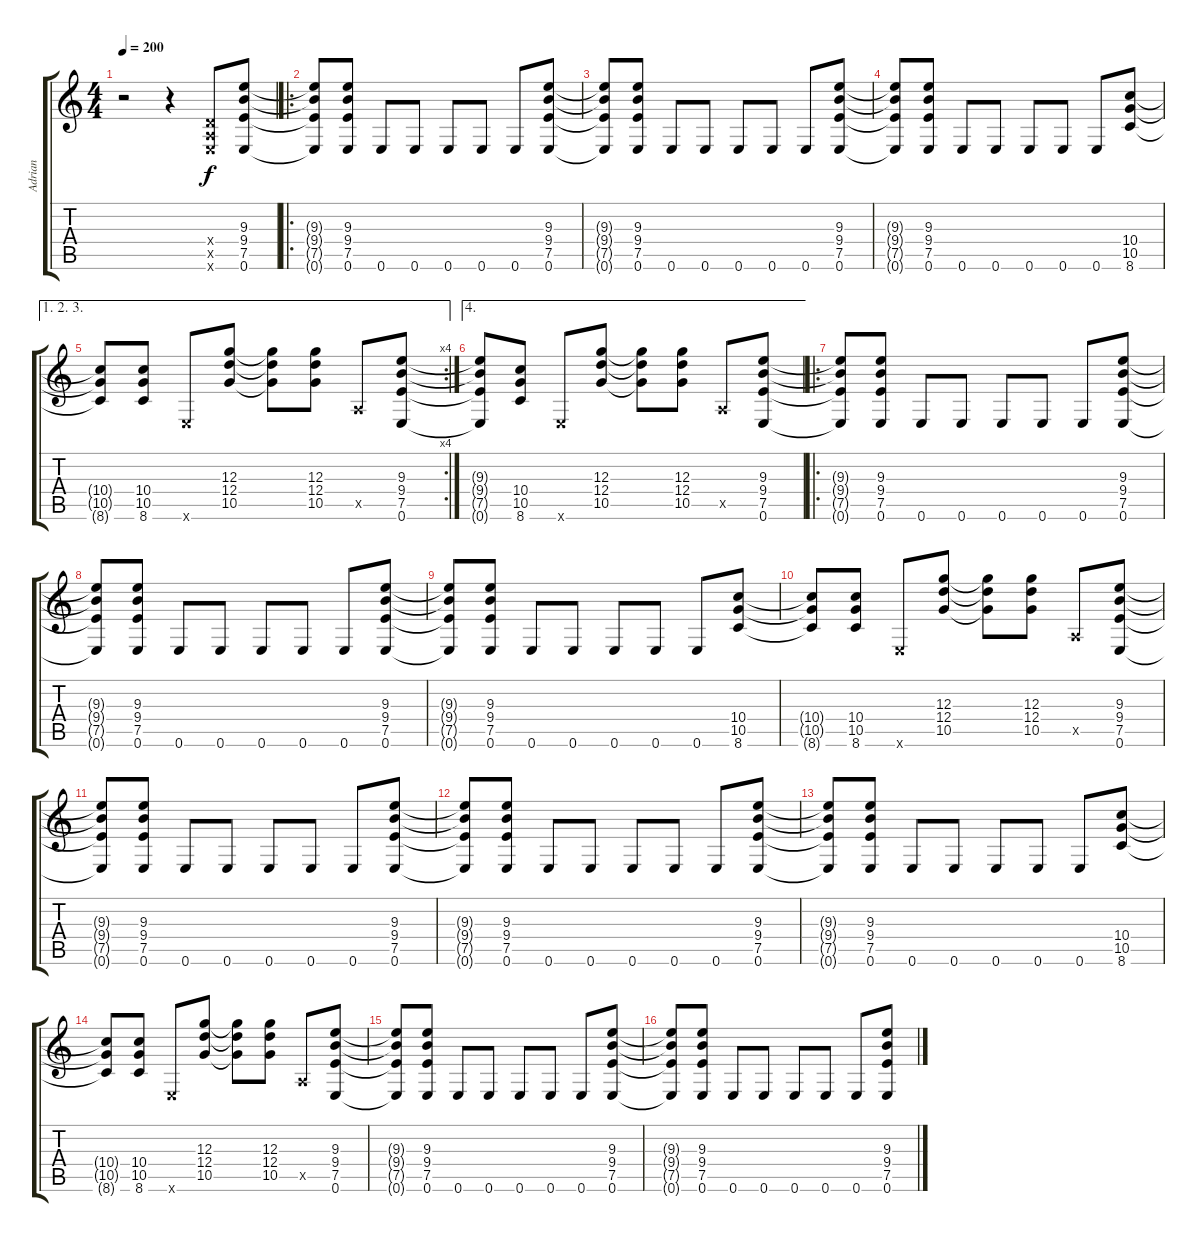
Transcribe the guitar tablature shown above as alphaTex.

\track ("Adrian" "Adrian") {instrument distortionguitar}
\staff {score tabs}
\tuning (E4 B3 G3 D3 A2 E2) {hide}
\ts (4 4)
\tempo 200
\clef g2
\ks c
r.2{dy f instrument distortionguitar} r.4 (0.4{x} 0.5{x} 0.6{x}).8 (9.3 9.4 7.5 0.6).8 |
\ro
(9.3{t} 9.4{t} 7.5{t} 0.6{t}).8 (9.3 9.4 7.5 0.6).8 0.6.8 0.6.8 0.6.8 0.6.8 0.6.8 (9.3 9.4 7.5 0.6).8 |
(9.3{t} 9.4{t} 7.5{t} 0.6{t}).8 (9.3 9.4 7.5 0.6).8 0.6.8 0.6.8 0.6.8 0.6.8 0.6.8 (9.3 9.4 7.5 0.6).8 |
(9.3{t} 9.4{t} 7.5{t} 0.6{t}).8 (9.3 9.4 7.5 0.6).8 0.6.8 0.6.8 0.6.8 0.6.8 0.6.8 (10.4 10.5 8.6).8 |
\ae (1 2 3)
\rc 4
(10.4{t} 10.5{t} 8.6{t}).8 (10.4 10.5 8.6).8 0.6{x}.8 (12.3 12.4 10.5).8 (12.3{t} 12.4{t} 10.5{t}).8 (12.3 12.4 10.5).8 0.5{x}.8 (9.3 9.4 7.5 0.6).8 |
\ae 4
(9.3{t} 9.4{t} 7.5{t} 0.6{t}).8 (10.4 10.5 8.6).8 0.6{x}.8 (12.3 12.4 10.5).8 (12.3{t} 12.4{t} 10.5{t}).8 (12.3 12.4 10.5).8 0.5{x}.8 (9.3 9.4 7.5 0.6).8 |
\ro
(9.3{t} 9.4{t} 7.5{t} 0.6{t}).8 (9.3 9.4 7.5 0.6).8 0.6.8 0.6.8 0.6.8 0.6.8 0.6.8 (9.3 9.4 7.5 0.6).8 |
(9.3{t} 9.4{t} 7.5{t} 0.6{t}).8 (9.3 9.4 7.5 0.6).8 0.6.8 0.6.8 0.6.8 0.6.8 0.6.8 (9.3 9.4 7.5 0.6).8 |
(9.3{t} 9.4{t} 7.5{t} 0.6{t}).8 (9.3 9.4 7.5 0.6).8 0.6.8 0.6.8 0.6.8 0.6.8 0.6.8 (10.4 10.5 8.6).8 |
(10.4{t} 10.5{t} 8.6{t}).8 (10.4 10.5 8.6).8 0.6{x}.8 (12.3 12.4 10.5).8 (12.3{t} 12.4{t} 10.5{t}).8 (12.3 12.4 10.5).8 0.5{x}.8 (9.3 9.4 7.5 0.6).8 |
(9.3{t} 9.4{t} 7.5{t} 0.6{t}).8 (9.3 9.4 7.5 0.6).8 0.6.8 0.6.8 0.6.8 0.6.8 0.6.8 (9.3 9.4 7.5 0.6).8 |
(9.3{t} 9.4{t} 7.5{t} 0.6{t}).8 (9.3 9.4 7.5 0.6).8 0.6.8 0.6.8 0.6.8 0.6.8 0.6.8 (9.3 9.4 7.5 0.6).8 |
(9.3{t} 9.4{t} 7.5{t} 0.6{t}).8 (9.3 9.4 7.5 0.6).8 0.6.8 0.6.8 0.6.8 0.6.8 0.6.8 (10.4 10.5 8.6).8 |
(10.4{t} 10.5{t} 8.6{t}).8 (10.4 10.5 8.6).8 0.6{x}.8 (12.3 12.4 10.5).8 (12.3{t} 12.4{t} 10.5{t}).8 (12.3 12.4 10.5).8 0.5{x}.8 (9.3 9.4 7.5 0.6).8 |
(9.3{t} 9.4{t} 7.5{t} 0.6{t}).8 (9.3 9.4 7.5 0.6).8 0.6.8 0.6.8 0.6.8 0.6.8 0.6.8 (9.3 9.4 7.5 0.6).8 |
(9.3{t} 9.4{t} 7.5{t} 0.6{t}).8 (9.3 9.4 7.5 0.6).8 0.6.8 0.6.8 0.6.8 0.6.8 0.6.8 (9.3 9.4 7.5 0.6).8
